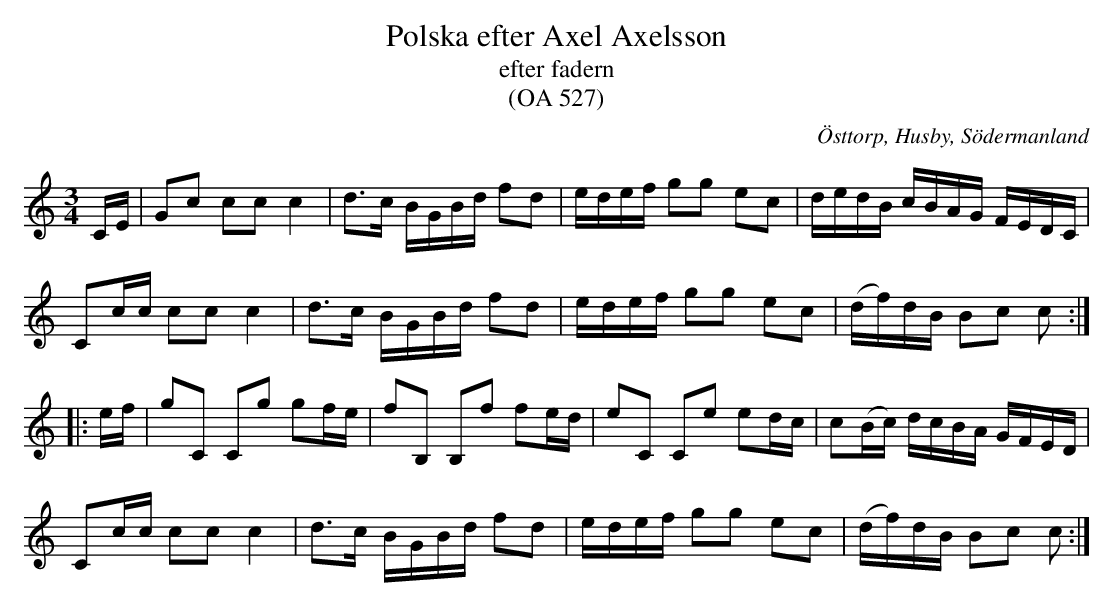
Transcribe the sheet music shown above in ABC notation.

X:1
T:Polska efter Axel Axelsson
T:efter fadern
T:(OA 527)
O:Östtorp, Husby, Södermanland
M:3/4
L:1/4
Q:100
K:C
C/4E/4 | G/c/ c/c/ c | d/>c/ B/4G/4B/4d/4 f/d/ | e/4d/4e/4f/4 g/g/ e/c/ |  d/4e/4d/4B/4 c/4B/4A/4G/4 F/4E/4D/4C/4 |
C/c/4c/4 c/c/ c | d/>c/ B/4G/4B/4d/4 f/d/ | e/4d/4e/4f/4 g/g/ e/c/ |  (d/4f/4)d/4B/4 B/c/ c/ ::
e/4f/4 | g/C/ C/g/ g/f/4e/4 | f/B,/ B,/f/ f/e/4d/4 |  e/C/ C/e/ e/d/4c/4 | c/(B/4c/4) d/4c/4B/4A/4 G/4F/4E/4D/4 |
C/c/4c/4 c/c/ c | d/>c/ B/4G/4B/4d/4 f/d/ |  e/4d/4e/4f/4 g/g/ e/c/ | (d/4f/4)d/4B/4 B/c/ c/ :|
